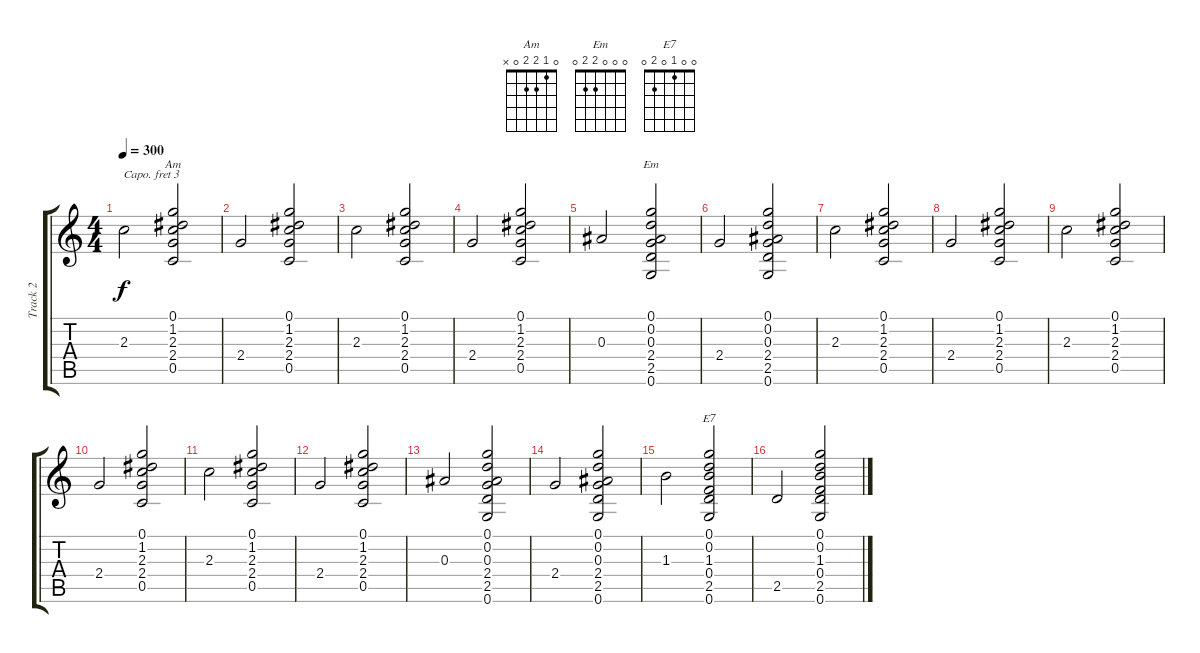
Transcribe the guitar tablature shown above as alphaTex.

\track ("Track 2" "Track 2") {instrument acousticguitarsteel}
\staff {score tabs}
\capo 3
\tuning (E4 B3 G3 D3 A2 E2) {hide}
\chord ("Am" 0 1 2 2 0 x)
\chord ("Em" 0 0 0 2 2 0)
\chord ("E7" 0 0 1 0 2 0)
\ts (4 4)
\tempo 300
\clef g2
\ks c
2.3.2{dy f} (0.1 1.2 2.3 2.4 0.5).2{ch "Am"} |
2.4.2 (0.1 1.2 2.3 2.4 0.5).2 |
2.3.2 (0.1 1.2 2.3 2.4 0.5).2 |
2.4.2 (0.1 1.2 2.3 2.4 0.5).2 |
0.3.2 (0.1 0.2 0.3 2.4 2.5 0.6).2{ch "Em"} |
2.4.2 (0.1 0.2 0.3 2.4 2.5 0.6).2 |
2.3.2 (0.1 1.2 2.3 2.4 0.5).2 |
2.4.2 (0.1 1.2 2.3 2.4 0.5).2 |
2.3.2 (0.1 1.2 2.3 2.4 0.5).2 |
2.4.2 (0.1 1.2 2.3 2.4 0.5).2 |
2.3.2 (0.1 1.2 2.3 2.4 0.5).2 |
2.4.2 (0.1 1.2 2.3 2.4 0.5).2 |
0.3.2 (0.1 0.2 0.3 2.4 2.5 0.6).2 |
2.4.2 (0.1 0.2 0.3 2.4 2.5 0.6).2 |
1.3.2 (0.1 0.2 1.3 0.4 2.5 0.6).2{ch "E7"} |
2.5.2 (0.1 0.2 1.3 0.4 2.5 0.6).2
